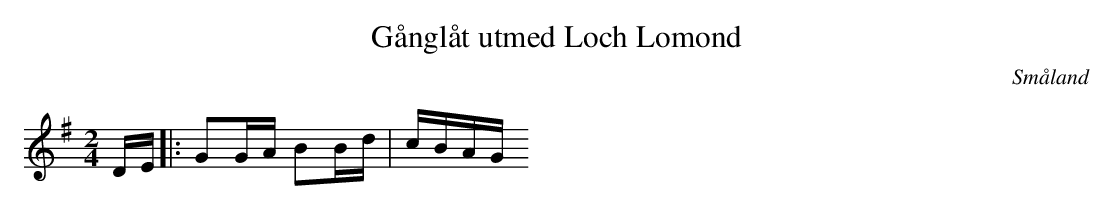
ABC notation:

X:1
T:Gånglåt utmed Loch Lomond
O:Småland
M:2/4
L:1/8
K:G
D/2E/2|:GG/2A/2 BB/2d/2 | c/2B/2A/2G/2
